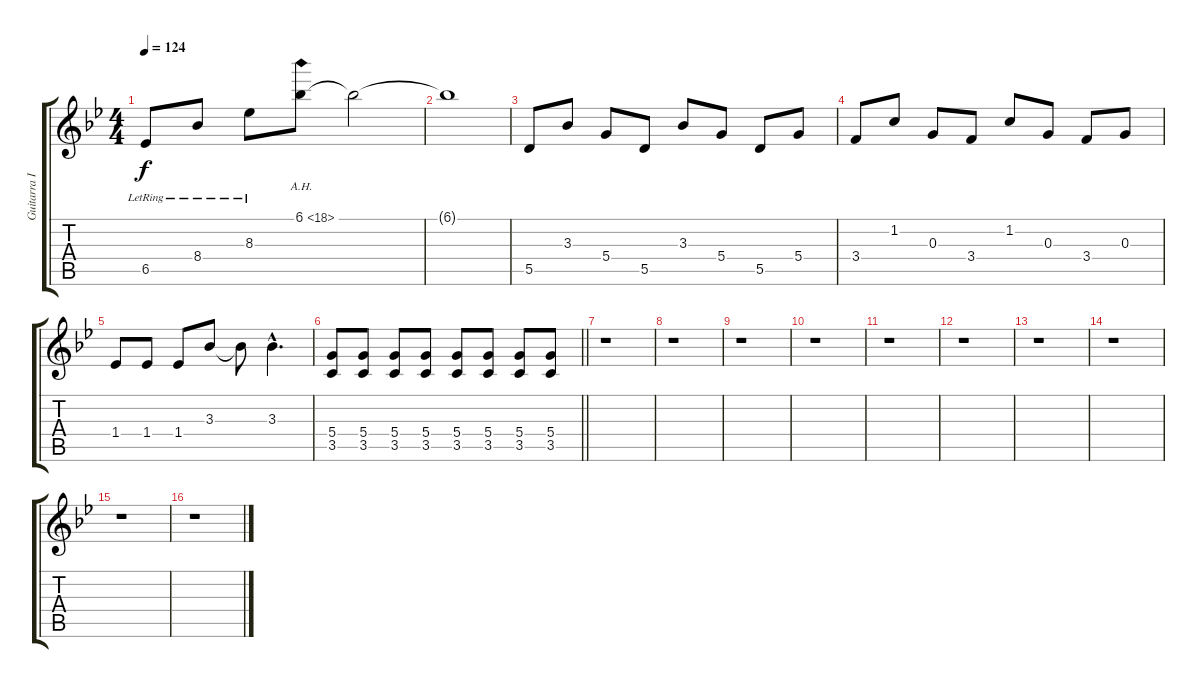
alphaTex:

\track ("Guitarra II" "Guitarra I") {instrument acousticguitarnylon}
\staff {score tabs}
\tuning (E4 B3 G3 D3 A2 E2) {hide}
\ts (4 4)
\tempo 124
\clef g2
\ks bb
6.5{lr}.8{dy f} 8.4{lr}.8 8.3{lr}.8 6.1{ah 12}.8 6.1{t}.2 |
6.1{t}.1 |
5.5.8 3.3.8 5.4.8 5.5.8 3.3.8 5.4.8 5.5.8 5.4.8 |
3.4.8 1.2.8 0.3.8 3.4.8 1.2.8 0.3.8 3.4.8 0.3.8 |
1.4.8 1.4.8 1.4.8 3.3.8 3.3{t}.8 3.3{hac}.4{d} |
\barLineRight lightlight
(5.4 3.5).8 (5.4 3.5).8 (5.4 3.5).8 (5.4 3.5).8 (5.4 3.5).8 (5.4 3.5).8 (5.4 3.5).8 (5.4 3.5).8 |
r.1 |
r.1 |
r.1 |
r.1 |
r.1 |
r.1 |
r.1 |
r.1 |
r.1 |
r.1
